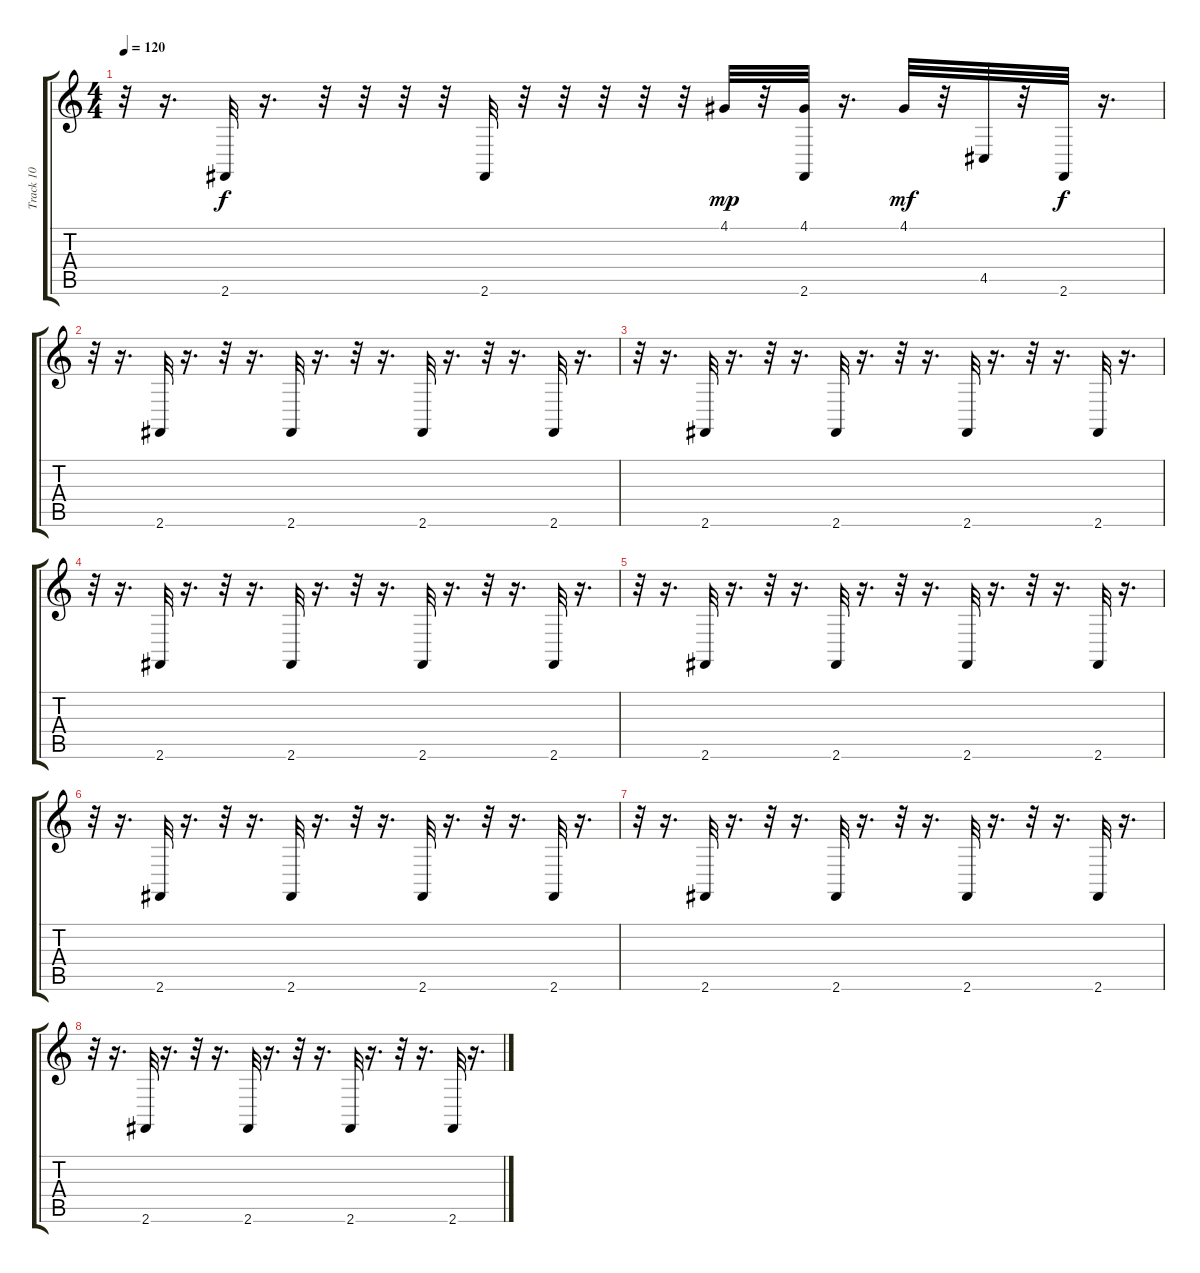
\track ("Track 10" "Track 10") {instrument acousticgrandpiano}
\staff {score tabs}
\tuning (E4 B3 G3 D3 A2 E2) {hide}
\ts (4 4)
\tempo 120
\clef g2
\ks c
r.32{dy f} r.16{d} 2.6.32 r.16{d} r.32 r.32 r.32 r.32 2.6.32 r.32 r.32 r.32 r.32 r.32 4.1.32{dy mp} r.32 (4.1 2.6).32 r.16{d} 4.1.32{dy mf} r.32 4.5.32 r.32 2.6.32{dy f} r.16{d} |
r.32 r.16{d} 2.6.32 r.16{d} r.32 r.16{d} 2.6.32 r.16{d} r.32 r.16{d} 2.6.32 r.16{d} r.32 r.16{d} 2.6.32 r.16{d} |
r.32 r.16{d} 2.6.32 r.16{d} r.32 r.16{d} 2.6.32 r.16{d} r.32 r.16{d} 2.6.32 r.16{d} r.32 r.16{d} 2.6.32 r.16{d} |
r.32 r.16{d} 2.6.32 r.16{d} r.32 r.16{d} 2.6.32 r.16{d} r.32 r.16{d} 2.6.32 r.16{d} r.32 r.16{d} 2.6.32 r.16{d} |
r.32 r.16{d} 2.6.32 r.16{d} r.32 r.16{d} 2.6.32 r.16{d} r.32 r.16{d} 2.6.32 r.16{d} r.32 r.16{d} 2.6.32 r.16{d} |
r.32 r.16{d} 2.6.32 r.16{d} r.32 r.16{d} 2.6.32 r.16{d} r.32 r.16{d} 2.6.32 r.16{d} r.32 r.16{d} 2.6.32 r.16{d} |
r.32 r.16{d} 2.6.32 r.16{d} r.32 r.16{d} 2.6.32 r.16{d} r.32 r.16{d} 2.6.32 r.16{d} r.32 r.16{d} 2.6.32 r.16{d} |
r.32 r.16{d} 2.6.32 r.16{d} r.32 r.16{d} 2.6.32 r.16{d} r.32 r.16{d} 2.6.32 r.16{d} r.32 r.16{d} 2.6.32 r.16{d}
